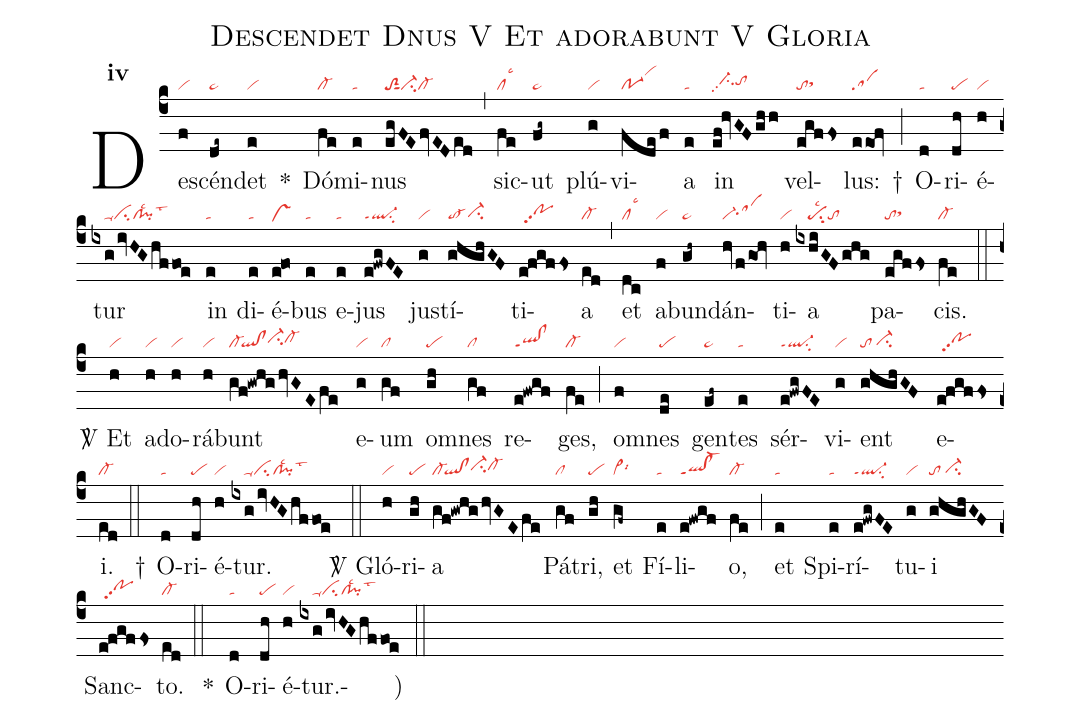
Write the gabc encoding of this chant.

name:Descendet Dnus V Et adorabunt V Gloria;
office-part:re;
mode:4;
nabc-lines:1;
%%
initial-style: 1;
name: Descendet Dominus;
mode: 4;
office-part: Responsorium;
annotation: Resp.;
annotation: iv;
nabc-lines: 1;
%%
(c4) De(f|vi)scén(de~|ta>)det(e|vi) *() Dó(fe|cl-)mi(e|ta)nus(egFEfvEDed|toS2sut1ci-cl-) (,) sic(fe|cllsc3)ut(fg~|ta>) plú(g|vi)vi(fde/f|po-1vihl)a(e|ta) in(ef!hvGFghh|//ci-hhpp2tohh) vel(egffs|tosthh)lus:(eeof|sa) †(;) O(d|ta)ri(dh|pe)é(h|vi)tur(ixg/ivHGhffoe|////ta-cicl!pilsc2lst3) in(e|ta) di(e|ta)é(e!fo|vshe)bus(e|ta) e(e|ta)jus(e!fwgFE|ql-ppt1su2) ju(g|vi)stí(ghghGF|to-ci-hg)ti(e!fgffs|//pohhpp2)a(ed|cl-) (,) et(dc|cllsc3) ab(f|vi)un(gh~|ta>)dán(hv/fgoh|vi-sahh)ti(h|vi)a(ixhiGFghg|////pelsc2su2to) pa(egffs|tosthh)cis.(fe|cl-) (::)

<sp>V/</sp> Et(h|vi) ad(h|vi)o(h|vi)rá(h|vi)bunt(gf!gwhg/hvGEfe|cl-`ql!clci-hhcl-hh) e(g|vi)um(gf|cl) om(gh|pe)nes(gf|cl) re(e!fwgf|ql!clppt1)ges,(fe|cl-) (;) om(f|vi)nes(de|pe) gen(ef~|ta>)tes(e|ta) sér(e!fwgFE|ql-ppt1su2)vi(g|vi)ent(ghghGF|to/ci-hg) e(e!fgffs|//pohhpp2)i.(ed|cl-) (::)
†() O(d|ta)ri(dh|pe)é(h|vi)tur.(ixg/ivHGhffoe|////ta-cicl!pilsc2lst3) (::)

<sp>V/</sp> Gló(h|vi)ri(gh|pe)a(gf!gwhg/hvGEfe|cl-`ql!clci-hhcl-hh) Pá(gf|cl)tri,(gh|pe) et(gf~|vi>lsi6) Fí(e|ta)li(e!fwgf|ql!cl-ppt1)o,(fe|cl-) (;)et(e|ta) Spi(e|ta)rí(e!fwgFE|ql-ppt1su2)tu(g|vi)i(ghghGF|to/ci-hg) Sanc(e!fgffs|//pohhpp2)to.(ed|cl-) (::)
*() O(d|ta)ri(dh|pe)é(h|vi)tur.(ixg/ivHGhffoe|////ta-cicl!pilsc2lst3)) (::)
